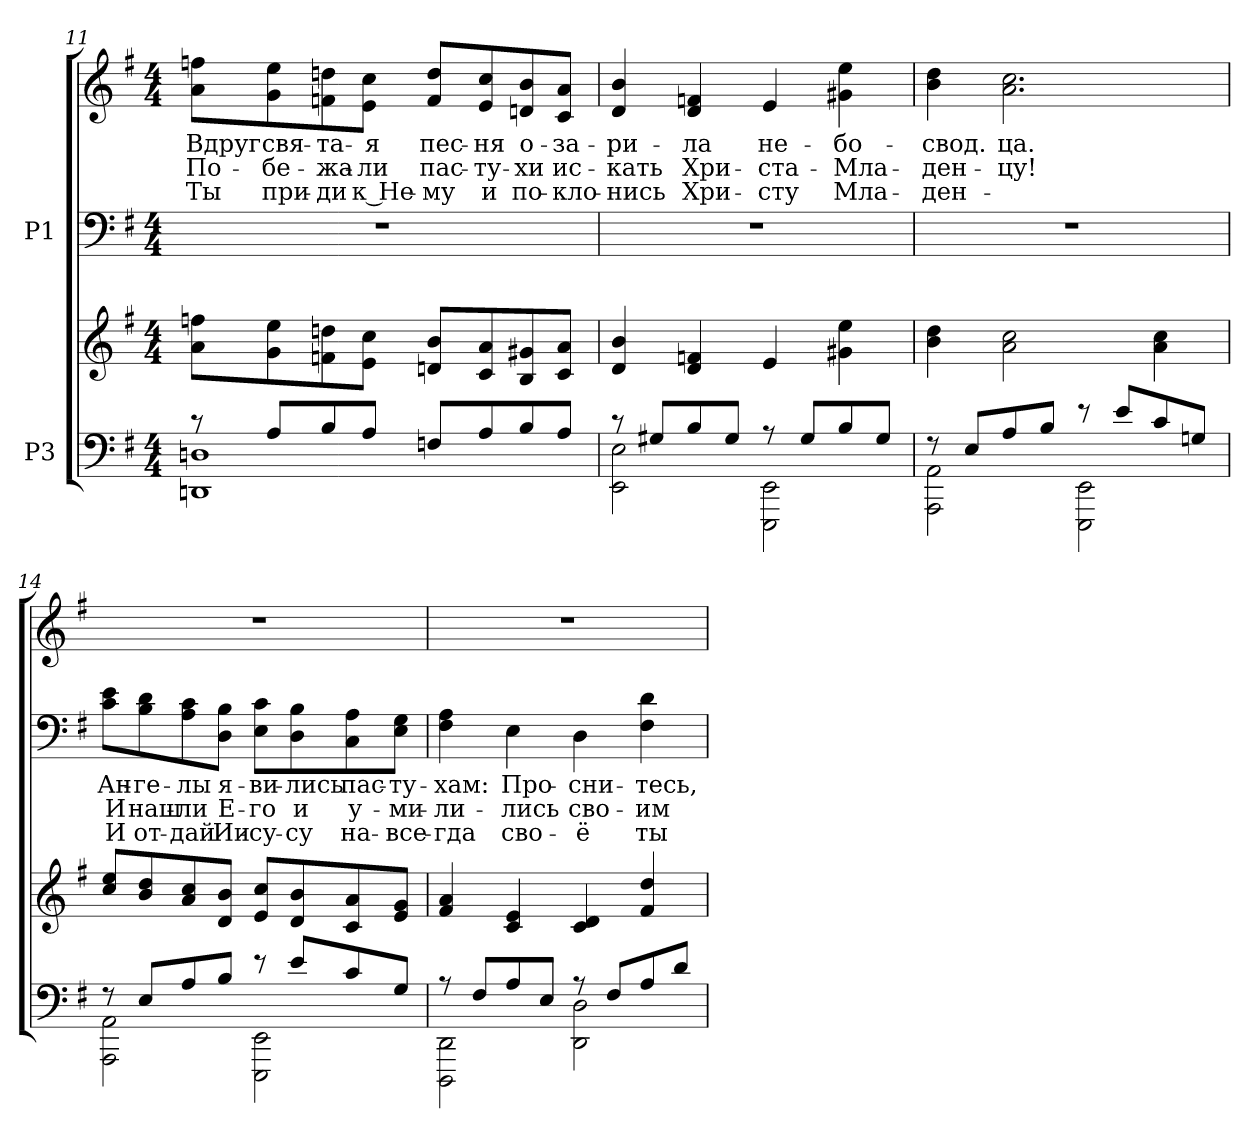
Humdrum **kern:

**kern	**kern	**kern	**text	**text	**text	**kern	**text	**text	**text
*part2	*part2	*part1	*part1	*part1	*part1	*part1	*part1	*part1	*part1
*staff4	*staff3	*staff2	*staff2	*staff2	*staff2	*staff1	*staff1	*staff1	*staff1
*I"P3	*	*I"P1	*	*	*	*	*	*	*
*clefF4	*clefG2	*clefF4	*	*	*	*clefG2	*	*	*
*k[f#]	*k[f#]	*k[f#]	*	*	*	*k[f#]	*	*	*
*G:	*G:	*G:	*	*	*	*G:	*	*	*
*M4/4	*M4/4	*M4/4	*	*	*	*M4/4	*	*	*
=11	=11	=11	=11	=11	=11	=11	=11	=11	=11
*^	*	*	*	*	*	*	*	*	*
!	!	!	!	!	!	!	!	!LO:LY:b:color=#000000	!LO:LY:b:color=#000000	!LO:LY:b:color=#000000
8r	1DDni 1Dni	8ai\ 8ffniL	1r	.	.	.	8ai\ 8ffniL	Вдруг	По-	Ты
!	!	!	!	!	!	!	!	!LO:LY:b:color=#000000	!LO:LY:b:color=#000000	!LO:LY:b:color=#000000
8Ai/L	.	8gi\ 8eei	.	.	.	.	8gi\ 8eei	свя-	-бе-	при-
!	!	!	!	!	!	!	!	!LO:LY:b:color=#000000	!LO:LY:b:color=#000000	!LO:LY:b:color=#000000
8Bi/	.	8fni\ 8ddni	.	.	.	.	8fni\ 8ddni	-та-	-жа-	-ди
!	!	!	!	!	!	!	!	!LO:LY:b:color=#000000	!LO:LY:b:color=#000000	!LO:LY:b:color=#000000
8Ai/J	.	8ei\ 8cciJ	.	.	.	.	8ei\ 8cciJ	-я	-ли	к Не-
!	!	!	!	!	!	!	!	!LO:LY:b:color=#000000	!LO:LY:b:color=#000000	!LO:LY:b:color=#000000
8Fni/L	.	8dni/ 8biL	.	.	.	.	8fi/ 8ddiL	пес-	пас-	-му
!	!	!	!	!	!	!	!	!LO:LY:b:color=#000000	!LO:LY:b:color=#000000	!LO:LY:b:color=#000000
8Ai/	.	8ci/ 8ai	.	.	.	.	8ei/ 8cci	-ня	-ту-	и
!	!	!	!	!	!	!	!	!LO:LY:b:color=#000000	!LO:LY:b:color=#000000	!LO:LY:b:color=#000000
8Bi/	.	8Bi/ 8g#Xi	.	.	.	.	8dni/ 8bi	о-	-хи	по-
!	!	!	!	!	!	!	!	!LO:LY:b:color=#000000	!LO:LY:b:color=#000000	!LO:LY:b:color=#000000
8Ai/J	.	8ci/ 8aiJ	.	.	.	.	8ci/ 8aiJ	-за-	ис-	-кло-
=12	=12	=12	=12	=12	=12	=12	=12	=12	=12	=12
!	!	!	!	!	!	!	!	!LO:LY:b:color=#000000	!LO:LY:b:color=#000000	!LO:LY:b:color=#000000
8r	2EEi\ 2Ei	4di/ 4bi	1r	.	.	.	4di/ 4bi	-ри-	-кать	-нись
8G#Xi/L	.	.	.	.	.	.	.	.	.	.
!	!	!	!	!	!	!	!	!LO:LY:b:color=#000000	!LO:LY:b:color=#000000	!LO:LY:b:color=#000000
8Bi/	.	4di/ 4fni	.	.	.	.	4di/ 4fni	-ла	Хри-	Хри-
8G#i/J	.	.	.	.	.	.	.	.	.	.
!	!	!	!	!	!	!	!	!LO:LY:b:color=#000000	!LO:LY:b:color=#000000	!LO:LY:b:color=#000000
8r	2EEEi\ 2EEi	4ei/	.	.	.	.	4ei/	не-	-ста-	-сту
8G#i/L	.	.	.	.	.	.	.	.	.	.
!	!	!	!	!	!	!	!	!LO:LY:b:color=#000000	!LO:LY:b:color=#000000	!LO:LY:b:color=#000000
8Bi/	.	4g#Xi\ 4eei	.	.	.	.	4g#Xi\ 4eei	-бо-	-Мла-	Мла-
8G#i/J	.	.	.	.	.	.	.	.	.	.
!!LO:LB:g=z
=13	=13	=13	=13	=13	=13	=13	=13	=13	=13	=13
!	!	!	!	!	!	!	!	!LO:LY:b:color=#000000	!LO:LY:b:color=#000000	!LO:LY:b:color=#000000
8r	2AAAi\ 2AAi	4bi\ 4ddi	1r	.	.	.	4bi\ 4ddi	-свод.	-ден-	-ден-
8Ei/L	.	.	.	.	.	.	.	.	.	.
!	!	!	!	!	!	!	!	!LO:LY:b:color=#000000	!LO:LY:b:color=#000000	!
8Ai/	.	2ai\ 2cci	.	.	.	.	2.ai\ 2.cci	-ца.	-цу!	.
8Bi/J	.	.	.	.	.	.	.	.	.	.
8r	2EEEi\ 2EEi	.	.	.	.	.	.	.	.	.
8ei/L	.	.	.	.	.	.	.	.	.	.
8ci/	.	4ai\ 4cci	.	.	.	.	.	.	.	.
8Gni/J	.	.	.	.	.	.	.	.	.	.
=14	=14	=14	=14	=14	=14	=14	=14	=14	=14	=14
!	!	!	!	!LO:LY:a:color=#000000	!LO:LY:a:color=#000000	!LO:LY:a:color=#000000	!	!	!	!
8r	2AAAi\ 2AAi	8cci/ 8eeiL	8ci\ 8eiL	Ан-	И	И	1r	.	.	.
!	!	!	!	!LO:LY:a:color=#000000	!LO:LY:a:color=#000000	!LO:LY:a:color=#000000	!	!	!	!
8Ei/L	.	8bi/ 8ddi	8Bi\ 8di	-ге-	наш-	от-	.	.	.	.
!	!	!	!	!LO:LY:a:color=#000000	!LO:LY:a:color=#000000	!LO:LY:a:color=#000000	!	!	!	!
8Ai/	.	8ai/ 8cci	8Ai\ 8ci	-лы	-ли	-дай	.	.	.	.
!	!	!	!	!LO:LY:a:color=#000000	!LO:LY:a:color=#000000	!LO:LY:a:color=#000000	!	!	!	!
8Bi/J	.	8di/ 8biJ	8Di\ 8BiJ	я-	Е-	Ии-	.	.	.	.
!	!	!	!	!LO:LY:a:color=#000000	!LO:LY:a:color=#000000	!LO:LY:a:color=#000000	!	!	!	!
8r	2EEEi\ 2EEi	8ei/ 8cciL	8Ei\ 8ciL	-ви-	-го	-су-	.	.	.	.
!	!	!	!	!LO:LY:a:color=#000000	!LO:LY:a:color=#000000	!LO:LY:a:color=#000000	!	!	!	!
8ei/L	.	8di/ 8bi	8Di\ 8Bi	-лись	и	-су	.	.	.	.
!	!	!	!	!LO:LY:a:color=#000000	!LO:LY:a:color=#000000	!LO:LY:a:color=#000000	!	!	!	!
8ci/	.	8ci/ 8ai	8Ci\ 8Ai	пас-	у-	на-	.	.	.	.
!	!	!	!	!LO:LY:a:color=#000000	!LO:LY:a:color=#000000	!LO:LY:a:color=#000000	!	!	!	!
8Gi/J	.	8ei/ 8giJ	8Ei\ 8GiJ	-ту-	-ми-	-все-	.	.	.	.
=15	=15	=15	=15	=15	=15	=15	=15	=15	=15	=15
!	!	!	!	!LO:LY:a:color=#000000	!LO:LY:a:color=#000000	!LO:LY:a:color=#000000	!	!	!	!
8r	2DDDi\ 2DDi	4f#i/ 4ai	4F#i\ 4Ai	-хам:	-ли-	-гда	1r	.	.	.
8F#i/L	.	.	.	.	.	.	.	.	.	.
!	!	!	!	!LO:LY:a:color=#000000	!LO:LY:a:color=#000000	!LO:LY:a:color=#000000	!	!	!	!
8Ai/	.	4ci/ 4ei	4Ei\	Про-	-лись	сво-	.	.	.	.
8Ei/J	.	.	.	.	.	.	.	.	.	.
!	!	!	!	!LO:LY:a:color=#000000	!LO:LY:a:color=#000000	!LO:LY:a:color=#000000	!	!	!	!
8r	2DDi\ 2Di	4ci/ 4di	4Di\	-сни-	сво-	-ё	.	.	.	.
8F#i/L	.	.	.	.	.	.	.	.	.	.
!	!	!	!	!LO:LY:a:color=#000000	!LO:LY:a:color=#000000	!LO:LY:a:color=#000000	!	!	!	!
8Ai/	.	4f#i/ 4ddi	4F#i\ 4di	-тесь,	-им	ты	.	.	.	.
8di/J	.	.	.	.	.	.	.	.	.	.
*v	*v	*	*	*	*	*	*	*	*	*
=	=	=	=	=	=	=	=	=	=
*-	*-	*-	*-	*-	*-	*-	*-	*-	*-
